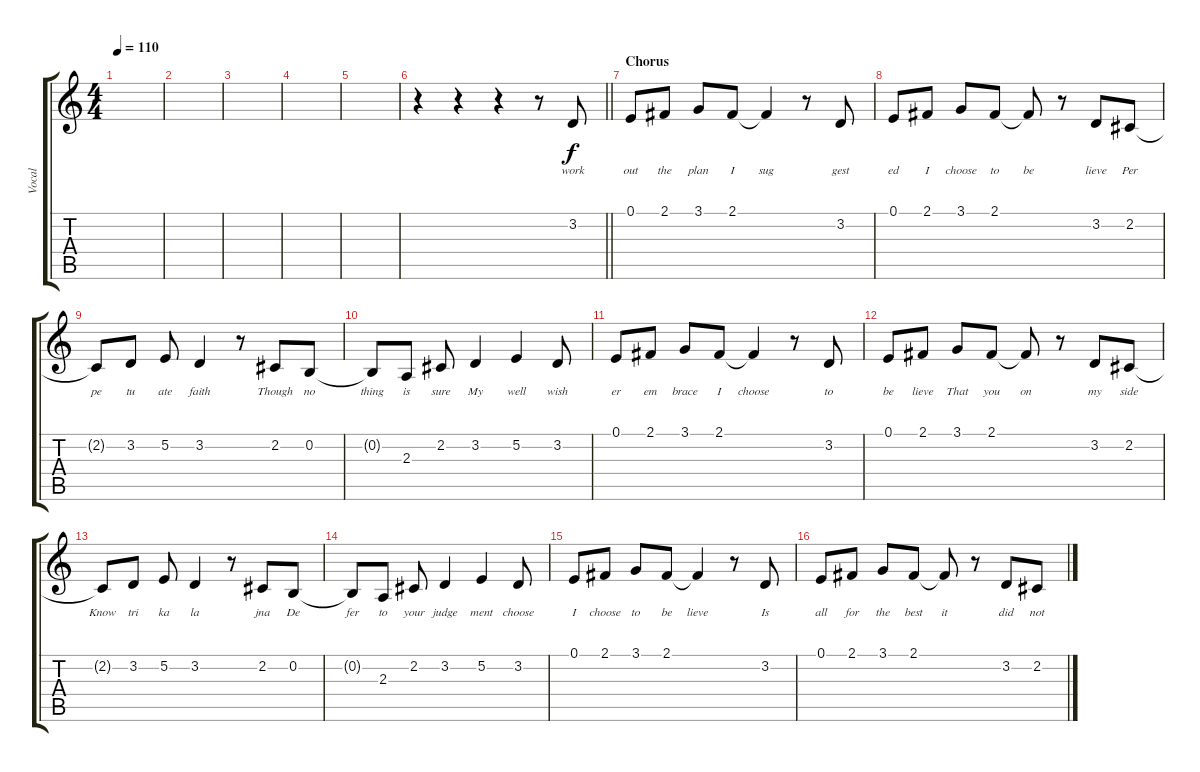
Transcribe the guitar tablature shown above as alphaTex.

\track ("Vocal" "Vocal") {instrument acousticgrandpiano}
\staff {score tabs}
\tuning (E4 B3 G3 D3 A2 E2) {hide}
\ts (4 4)
\tempo 110
\clef g2
\ks c
|
|
|
|
|
\barLineRight lightlight
r.4 r.4 r.4 r.8 3.2.8{lyrics (0 "work") lyrics (1 "") lyrics (2 "") lyrics (3 "") lyrics (4 "")} |
\section ("" "Chorus")
0.1.8{lyrics (0 "out") lyrics (1 "") lyrics (2 "") lyrics (3 "") lyrics (4 "")} 2.1.8{lyrics (0 "the") lyrics (1 "") lyrics (2 "") lyrics (3 "") lyrics (4 "")} 3.1.8{lyrics (0 "plan") lyrics (1 "") lyrics (2 "") lyrics (3 "") lyrics (4 "")} 2.1.8{lyrics (0 "I") lyrics (1 "") lyrics (2 "") lyrics (3 "") lyrics (4 "")} 2.1{t}.4{lyrics (0 "sug") lyrics (1 "") lyrics (2 "") lyrics (3 "") lyrics (4 "")} r.8 3.2.8{lyrics (0 "gest") lyrics (1 "") lyrics (2 "") lyrics (3 "") lyrics (4 "")} |
0.1.8{lyrics (0 "ed") lyrics (1 "") lyrics (2 "") lyrics (3 "") lyrics (4 "")} 2.1.8{lyrics (0 "I") lyrics (1 "") lyrics (2 "") lyrics (3 "") lyrics (4 "")} 3.1.8{lyrics (0 "choose") lyrics (1 "") lyrics (2 "") lyrics (3 "") lyrics (4 "")} 2.1.8{lyrics (0 "to") lyrics (1 "") lyrics (2 "") lyrics (3 "") lyrics (4 "")} 2.1{t}.8{lyrics (0 "be") lyrics (1 "") lyrics (2 "") lyrics (3 "") lyrics (4 "")} r.8 3.2.8{lyrics (0 "lieve") lyrics (1 "") lyrics (2 "") lyrics (3 "") lyrics (4 "")} 2.2.8{lyrics (0 "Per") lyrics (1 "") lyrics (2 "") lyrics (3 "") lyrics (4 "")} |
2.2{t}.8{lyrics (0 "pe") lyrics (1 "") lyrics (2 "") lyrics (3 "") lyrics (4 "")} 3.2.8{lyrics (0 "tu") lyrics (1 "") lyrics (2 "") lyrics (3 "") lyrics (4 "")} 5.2.8{lyrics (0 "ate") lyrics (1 "") lyrics (2 "") lyrics (3 "") lyrics (4 "")} 3.2.4{lyrics (0 "faith") lyrics (1 "") lyrics (2 "") lyrics (3 "") lyrics (4 "")} r.8 2.2.8{lyrics (0 "Though") lyrics (1 "") lyrics (2 "") lyrics (3 "") lyrics (4 "")} 0.2.8{lyrics (0 "no") lyrics (1 "") lyrics (2 "") lyrics (3 "") lyrics (4 "")} |
0.2{t}.8{lyrics (0 "thing") lyrics (1 "") lyrics (2 "") lyrics (3 "") lyrics (4 "")} 2.3.8{lyrics (0 "is") lyrics (1 "") lyrics (2 "") lyrics (3 "") lyrics (4 "")} 2.2.8{lyrics (0 "sure") lyrics (1 "") lyrics (2 "") lyrics (3 "") lyrics (4 "")} 3.2.4{lyrics (0 "My") lyrics (1 "") lyrics (2 "") lyrics (3 "") lyrics (4 "")} 5.2.4{lyrics (0 "well") lyrics (1 "") lyrics (2 "") lyrics (3 "") lyrics (4 "")} 3.2.8{lyrics (0 "wish") lyrics (1 "") lyrics (2 "") lyrics (3 "") lyrics (4 "")} |
0.1.8{lyrics (0 "er") lyrics (1 "") lyrics (2 "") lyrics (3 "") lyrics (4 "")} 2.1.8{lyrics (0 "em") lyrics (1 "") lyrics (2 "") lyrics (3 "") lyrics (4 "")} 3.1.8{lyrics (0 "brace") lyrics (1 "") lyrics (2 "") lyrics (3 "") lyrics (4 "")} 2.1.8{lyrics (0 "I") lyrics (1 "") lyrics (2 "") lyrics (3 "") lyrics (4 "")} 2.1{t}.4{lyrics (0 "choose") lyrics (1 "") lyrics (2 "") lyrics (3 "") lyrics (4 "")} r.8 3.2.8{lyrics (0 "to") lyrics (1 "") lyrics (2 "") lyrics (3 "") lyrics (4 "")} |
0.1.8{lyrics (0 "be") lyrics (1 "") lyrics (2 "") lyrics (3 "") lyrics (4 "")} 2.1.8{lyrics (0 "lieve") lyrics (1 "") lyrics (2 "") lyrics (3 "") lyrics (4 "")} 3.1.8{lyrics (0 "That") lyrics (1 "") lyrics (2 "") lyrics (3 "") lyrics (4 "")} 2.1.8{lyrics (0 "you") lyrics (1 "") lyrics (2 "") lyrics (3 "") lyrics (4 "")} 2.1{t}.8{lyrics (0 "on") lyrics (1 "") lyrics (2 "") lyrics (3 "") lyrics (4 "")} r.8 3.2.8{lyrics (0 "my") lyrics (1 "") lyrics (2 "") lyrics (3 "") lyrics (4 "")} 2.2.8{lyrics (0 "side") lyrics (1 "") lyrics (2 "") lyrics (3 "") lyrics (4 "")} |
2.2{t}.8{lyrics (0 "Know") lyrics (1 "") lyrics (2 "") lyrics (3 "") lyrics (4 "")} 3.2.8{lyrics (0 "tri") lyrics (1 "") lyrics (2 "") lyrics (3 "") lyrics (4 "")} 5.2.8{lyrics (0 "ka") lyrics (1 "") lyrics (2 "") lyrics (3 "") lyrics (4 "")} 3.2.4{lyrics (0 "la") lyrics (1 "") lyrics (2 "") lyrics (3 "") lyrics (4 "")} r.8 2.2.8{lyrics (0 "jna") lyrics (1 "") lyrics (2 "") lyrics (3 "") lyrics (4 "")} 0.2.8{lyrics (0 "De") lyrics (1 "") lyrics (2 "") lyrics (3 "") lyrics (4 "")} |
0.2{t}.8{lyrics (0 "fer") lyrics (1 "") lyrics (2 "") lyrics (3 "") lyrics (4 "")} 2.3.8{lyrics (0 "to") lyrics (1 "") lyrics (2 "") lyrics (3 "") lyrics (4 "")} 2.2.8{lyrics (0 "your") lyrics (1 "") lyrics (2 "") lyrics (3 "") lyrics (4 "")} 3.2.4{lyrics (0 "judge") lyrics (1 "") lyrics (2 "") lyrics (3 "") lyrics (4 "")} 5.2.4{lyrics (0 "ment") lyrics (1 "") lyrics (2 "") lyrics (3 "") lyrics (4 "")} 3.2.8{lyrics (0 "choose") lyrics (1 "") lyrics (2 "") lyrics (3 "") lyrics (4 "")} |
0.1.8{lyrics (0 "I") lyrics (1 "") lyrics (2 "") lyrics (3 "") lyrics (4 "")} 2.1.8{lyrics (0 "choose") lyrics (1 "") lyrics (2 "") lyrics (3 "") lyrics (4 "")} 3.1.8{lyrics (0 "to") lyrics (1 "") lyrics (2 "") lyrics (3 "") lyrics (4 "")} 2.1.8{lyrics (0 "be") lyrics (1 "") lyrics (2 "") lyrics (3 "") lyrics (4 "")} 2.1{t}.4{lyrics (0 "lieve") lyrics (1 "") lyrics (2 "") lyrics (3 "") lyrics (4 "")} r.8 3.2.8{lyrics (0 "Is") lyrics (1 "") lyrics (2 "") lyrics (3 "") lyrics (4 "")} |
0.1.8{lyrics (0 "all") lyrics (1 "") lyrics (2 "") lyrics (3 "") lyrics (4 "")} 2.1.8{lyrics (0 "for") lyrics (1 "") lyrics (2 "") lyrics (3 "") lyrics (4 "")} 3.1.8{lyrics (0 "the") lyrics (1 "") lyrics (2 "") lyrics (3 "") lyrics (4 "")} 2.1.8{lyrics (0 "best") lyrics (1 "") lyrics (2 "") lyrics (3 "") lyrics (4 "")} 2.1{t}.8{lyrics (0 "it") lyrics (1 "") lyrics (2 "") lyrics (3 "") lyrics (4 "")} r.8 3.2.8{lyrics (0 "did") lyrics (1 "") lyrics (2 "") lyrics (3 "") lyrics (4 "")} 2.2.8{lyrics (0 "not") lyrics (1 "") lyrics (2 "") lyrics (3 "") lyrics (4 "")}
